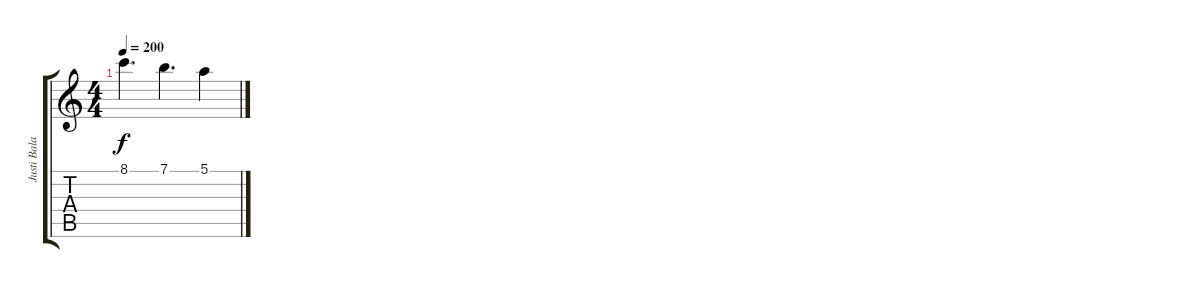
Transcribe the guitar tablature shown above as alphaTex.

\track ("Justi Bala" "Justi Bala") {instrument distortionguitar}
\staff {score tabs}
\tuning (E4 B3 G3 D3 A2 E2) {hide}
\ts (4 4)
\tempo 200
\clef g2
\ks c
8.1.4{d dy f} 7.1.4{d} 5.1.4
